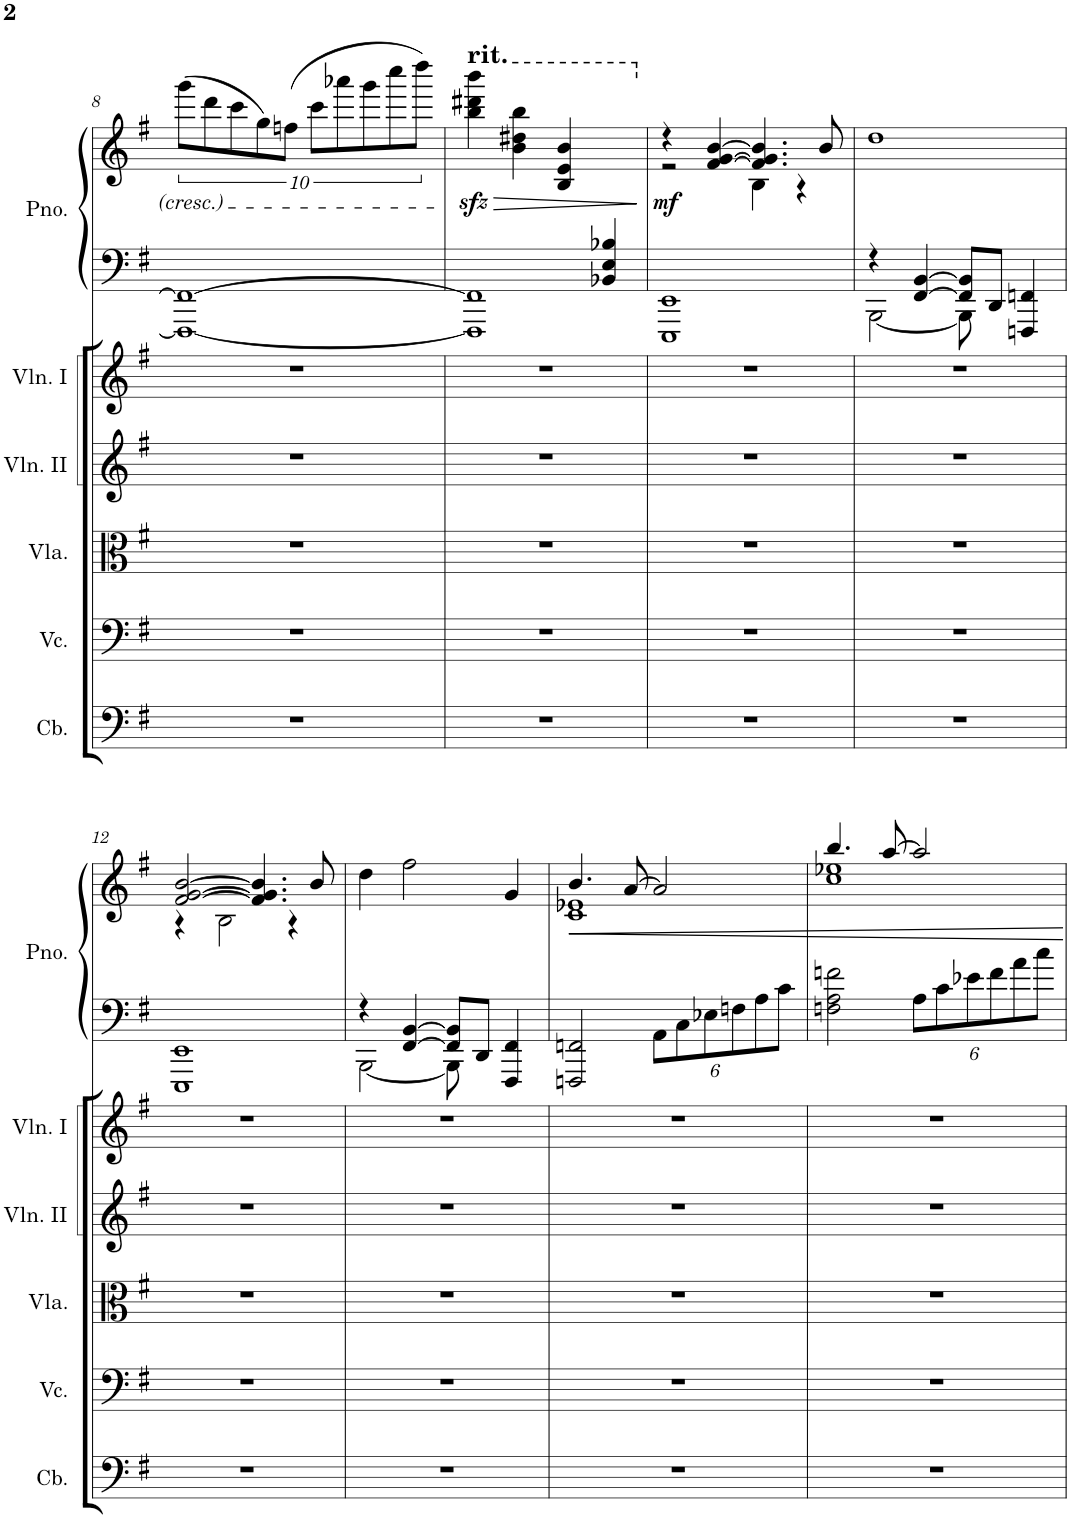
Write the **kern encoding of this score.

**kern	**kern	**kern	**kern	**kern	**kern	**kern	**dynam
*part6	*part5	*part4	*part3	*part2	*part1	*part1	*part1
*staff7	*staff6	*staff5	*staff4	*staff3	*staff2	*staff1	*staff1/2
*I"Contrabass	*I"Violoncello	*I"Viola	*I"Violin II	*I"Violin I	*I"Piano	*	*
*I'Cb.	*I'Vc.	*I'Vla.	*I'Vln. II	*I'Vln. I	*I'Pno.	*	*
!!LO:PB:g=z
*clefF4	*clefF4	*clefC3	*clefG2	*clefG2	*clefF4	*clefG2	*
*Trd7c12	*	*	*	*	*	*	*
*k[f#]	*k[f#]	*k[f#]	*k[f#]	*k[f#]	*k[f#]	*k[f#]	*
*M2/2	*M2/2	*M2/2	*M2/2	*M2/2	*M2/2	*M2/2	*
*met(c|)	*met(c|)	*met(c|)	*met(c|)	*met(c|)	*met(c|)	*met(c|)	*
=8	=8	=8	=8	=8	=8	=8	=8
1r	1r	1r	1r	1r	1FFF_ 1FF_	(10ggg\L	.
.	.	.	.	.	.	10ddd\	.
.	.	.	.	.	.	10ccc\	.
.	.	.	.	.	.	10gg\)	.
.	.	.	.	.	.	(10ffn\J	.
.	.	.	.	.	.	10ccc\L	.
.	.	.	.	.	.	10aaa-X\	.
.	.	.	.	.	.	10ggg\	.
.	.	.	.	.	.	10cccc\	.
.	.	.	.	.	.	10dddd\J)	.
=9	=9	=9	=9	=9	=9	=9	=9
*	*	*	*	*	*^	*	*
!	!	!	!	!	!	!	!LO:TX:a:t=rit.	!
1r	1r	1r	1r	1r	2.ryy	1FFF] 1FF]	4bb\zz< 4ddd#X\zz< 4bbb\zz<	.
!	!	!	!	!	!	!	!	!LO:HP:b
.	.	.	.	.	.	.	4b\ 4dd#X\ 4bb\	>
.	.	.	.	.	.	.	4B/ 4e/ 4b/	.
.	.	.	.	.	4BB-X/ 4E/ 4B-X/	.	4ryy	.
*	*	*	*	*	*v	*v	*	*
.	.	.	.	.	.	.	]
=10	=10	=10	=10	=10	=10	=10	=10
*	*	*	*	*	*	*^	*
!	!	!	!	!	!	!	!	!LO:DY:b
1r	1r	1r	1r	1r	1EEE 1EE	4r	2r	mf
.	.	.	.	.	.	[4f#/ [4g/ [4b/	.	.
.	.	.	.	.	.	4.f#/] 4.g/] 4.b/]	4B\	.
.	.	.	.	.	.	.	4r	.
.	.	.	.	.	.	8b/	.	.
*	*	*	*	*	*	*v	*v	*
=11	=11	=11	=11	=11	=11	=11	=11
*	*	*	*	*	*^	*	*
1r	1r	1r	1r	1r	4r	[2BBB\	1dd	.
.	.	.	.	.	[4FF#/ [4BB/	.	.	.
.	.	.	.	.	8FF#/] 8BB/]L	8BBB\]	.	.
.	.	.	.	.	8DD/J	4.ryy	.	.
.	.	.	.	.	4FFFn/ 4FFn/	.	.	.
*	*	*	*	*	*v	*v	*	*
!!LO:LB:g=z
=12	=12	=12	=12	=12	=12	=12	=12
*	*	*	*	*	*	*^	*
1r	1r	1r	1r	1r	1EEE 1EE	[2f#/ [2g/ [2b/	4r	.
.	.	.	.	.	.	.	2B\	.
.	.	.	.	.	.	4.f#/] 4.g/] 4.b/]	.	.
.	.	.	.	.	.	.	4r	.
.	.	.	.	.	.	8b/	.	.
*	*	*	*	*	*	*v	*v	*
=13	=13	=13	=13	=13	=13	=13	=13
*	*	*	*	*	*^	*	*
1r	1r	1r	1r	1r	4r	[2BBB\	4dd\	.
.	.	.	.	.	[4FF#/ [4BB/	.	2ff#\	.
.	.	.	.	.	8FF#/] 8BB/]L	8BBB\]	.	.
.	.	.	.	.	8DD/J	4.ryy	.	.
.	.	.	.	.	4FFF#/ 4FF#/	.	4g/	.
*	*	*	*	*	*v	*v	*	*
=14	=14	=14	=14	=14	=14	=14	=14
*	*	*	*	*	*	*^	*
1r	1r	1r	1r	1r	2FFFn/ 2FFn/	4.b/	1c 1e-X	.
.	.	.	.	.	.	[8a/	.	.
*	*	*	*	*	*Xbrackettup	*	*	*
.	.	.	.	.	12AA\L	2a/]	.	.
.	.	.	.	.	12C\	.	.	.
.	.	.	.	.	12E-X\	.	.	.
.	.	.	.	.	12Fn\	.	.	.
.	.	.	.	.	12A\	.	.	.
.	.	.	.	.	12c\J	.	.	.
=15	=15	=15	=15	=15	=15	=15	=15	=15
1r	1r	1r	1r	1r	2Fn\ 2A\ 2fn\	4.bb/	1cc 1ee-X	.
.	.	.	.	.	.	[8aa/	.	.
.	.	.	.	.	12A\L	2aa/]	.	.
.	.	.	.	.	12c\	.	.	.
.	.	.	.	.	12e-X\	.	.	.
.	.	.	.	.	12f\	.	.	.
.	.	.	.	.	12a\	.	.	.
.	.	.	.	.	12cc\J	.	.	.
*	*	*	*	*	*	*v	*v	*
=	=	=	=	=	=	=	=
*-	*-	*-	*-	*-	*-	*-	*-
